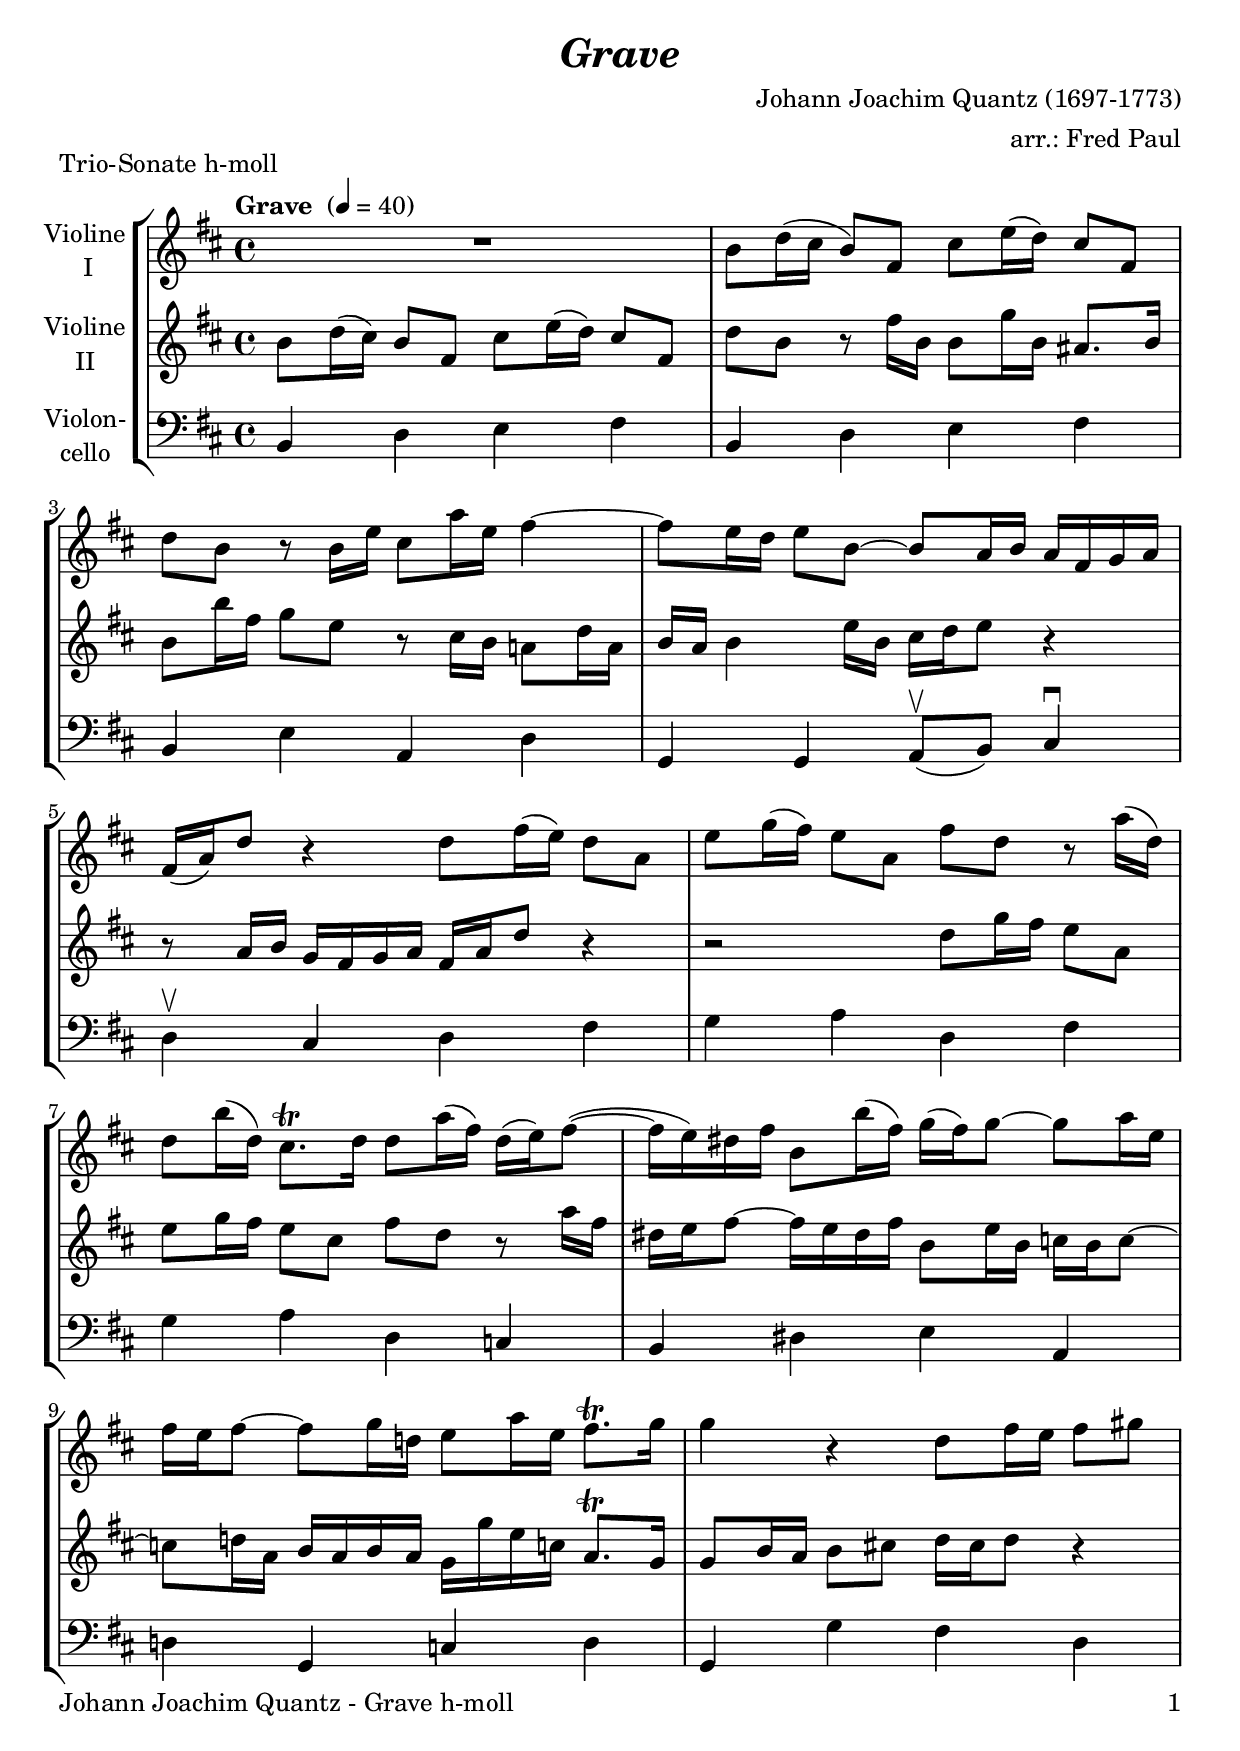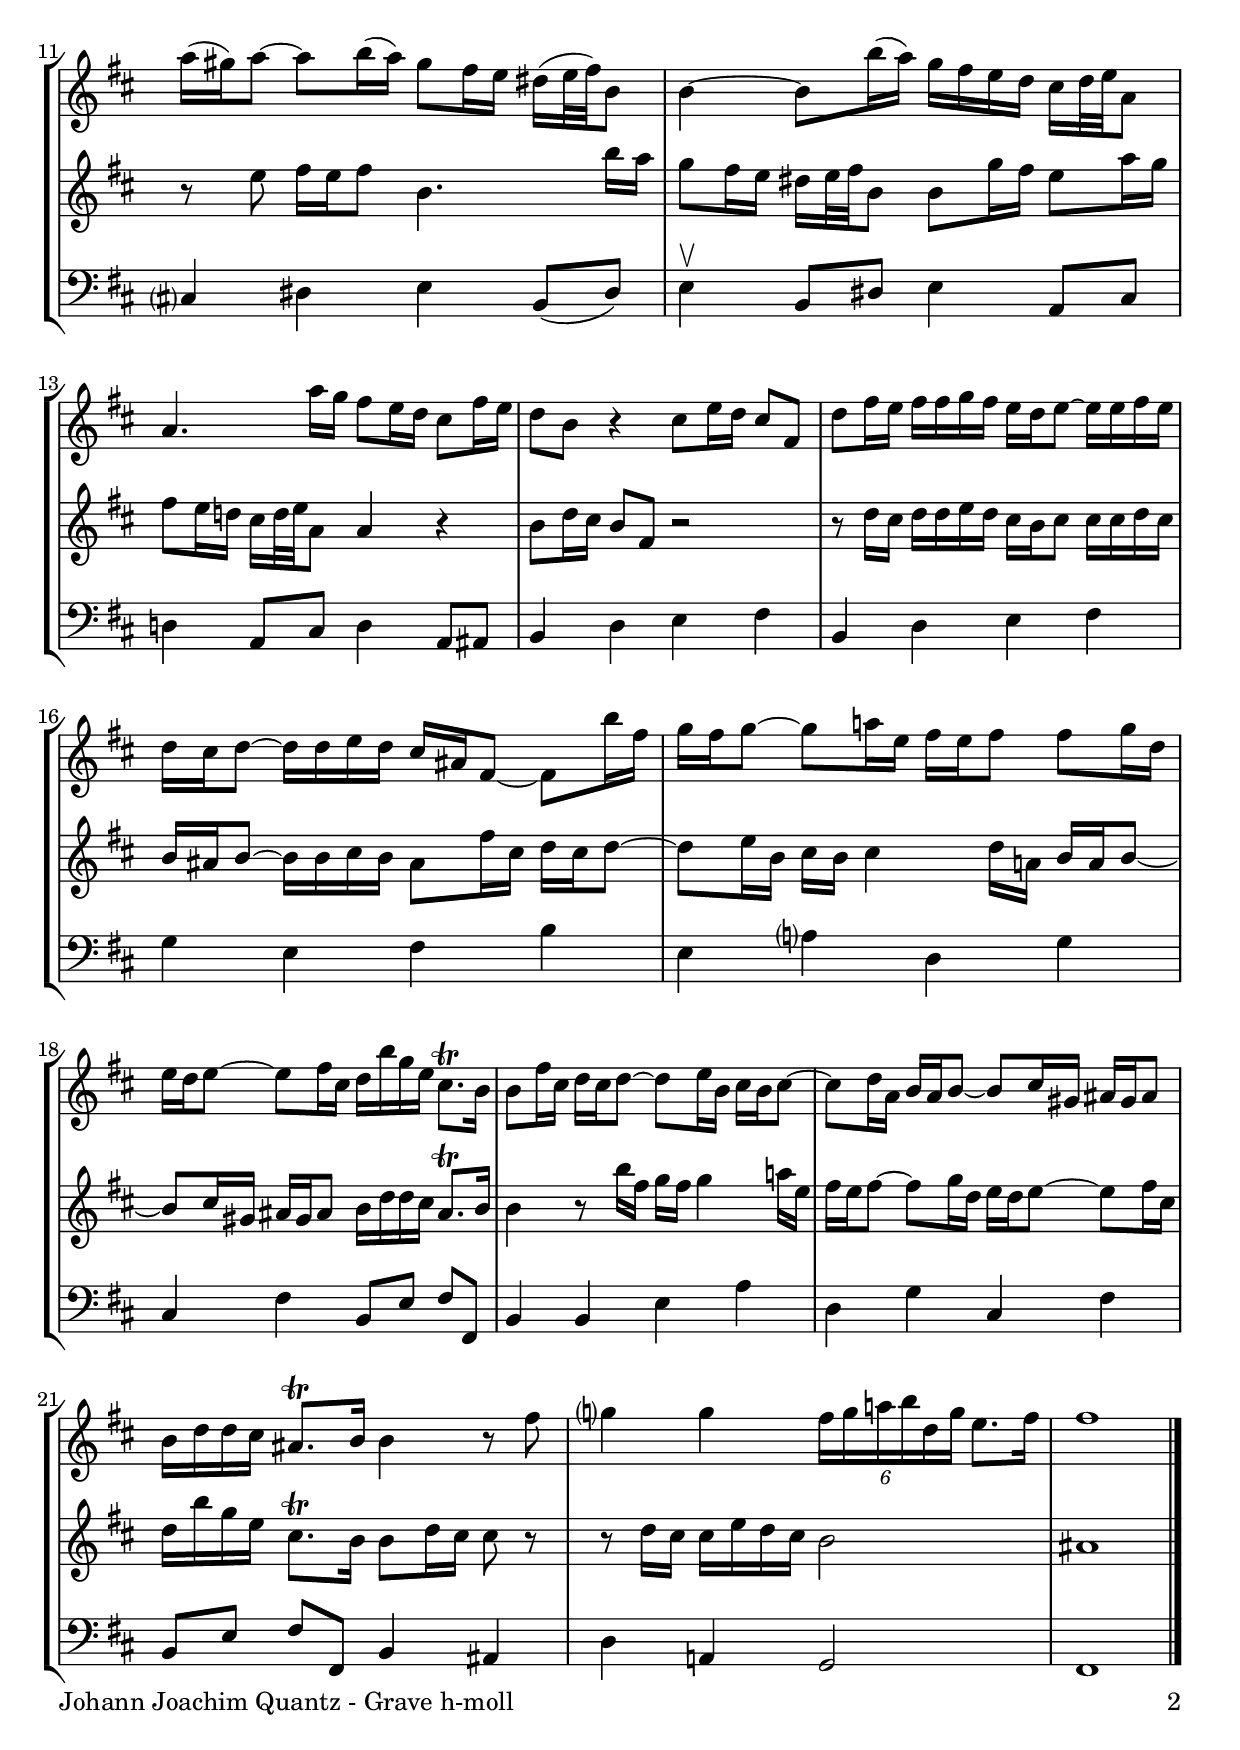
\version "2.20.2"
\include "deutsch.ly"

#(set-global-staff-size 22)

\header {
  title     = \markup \italic "Grave"
  composer  = "Johann Joachim Quantz (1697-1773)"
  arranger  = "arr.: Fred Paul"
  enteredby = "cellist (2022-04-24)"
  piece     = "Trio-Sonate h-moll"
}

voiceconsts = {
 \key h \minor
 \time 4/4
 \clef "treble"
% \numericTimeSignature
 \compressEmptyMeasures
  % Set default beaming for all staves
%  \set Timing.beamExceptions = #'()
%  \set Timing.baseMoment     = #(ly:make-moment 1 4)
%  \set Timing.beatStructure  = #'(1 1 1 1)
 \tempo "Grave " 4=40
}

mivl = "violin"
mipz = "pizzicato strings"
miba = "cello"

va = \relative c'' {
  \voiceconsts

  R1
  h8 d16( cis h8) fis cis' e16( d) cis8 fis,
  d' h r h16 e cis8 a'16 e fis4~

  fis8 e16 d e8 h~ h a16 h a fis g a
  fis( a) d8 r4 d8 fis16( e) d8 a
  e' g16( fis) e8 a, fis' d r a'16( d,)

  d8 h'16( d,) cis8.\trill d16 d8 a'16( fis) d( e) fis8(~
  fis16 e) dis fis h,8 h'16( fis) g( fis) g8~ g a16 e
  fis e fis8~ fis g16 d! e8 a16 e fis8.\trill g16

  g4 r d8 fis16 e fis8 gis
  a16( gis) a8~ a h16( a) gis8 fis16 e dis( e32 fis) h,8

  h4~ h8 h'16( a) g fis e d cis d32 e a,8
  a4. a'16 g fis8 e16 d cis8 fis16 e
  d8 h r4 cis8 e16 d cis8 fis,

  d' fis16 e fis fis g fis e d e8~ e16 e fis e
  d cis d8~ d16 d e d cis ais fis8~ fis h'16 fis
  g fis g8~ g a!16 e fis e fis8 fis g16 d

  e d e8~ e fis16 cis d h' g e cis8.\trill h16
  h8 fis'16 cis d cis d8~ d e16 h cis h cis8~
  cis d16 a h a h8~ h cis16 gis ais gis ais8

  h16 d d cis ais8.\trill h16 h4 r8 fis'
  g?4 g \tuplet 6/4 4 { fis16 g a! h d, g } e8. fis16
  fis1 \bar "|."
}

vb = \relative c'' {
  \voiceconsts

  h8 d16( cis) h8 fis cis' e16( d) cis8 fis,
  d' h r fis'16 h, h8 g'16 h, ais8. h16
  h8 h'16 fis g8 e r cis16 h a!8 d16 a

  h a h4 e16 h cis d e8 r4
  r8 a,16 h g fis g a fis a d8 r4
  r2 d8 g16 fis e8 a,

  e' g16 fis e8 cis fis d r a'16 fis
  dis e fis8~ fis16 e dis fis h,8 e16 h c h c8~
  c d!16 a h a h a g g' e c a8.\trill g16

  g8 h16 a h8 cis! d16 cis d8 r4
  r8 e fis16 e fis8 h,4. h'16 a

  g8 fis16 e dis e32 fis h,8 h g'16 fis e8 a16 g
  fis8 e16 d! cis d32 e a,8 a4 r
  h8 d16 cis h8 fis r2

  r8 d'16 cis d d e d cis h cis8 cis16 cis d cis
  h ais h8~ h16 h cis h ais8 fis'16 cis d cis d8~
  d e16 h cis h cis4 d16 a! h a h8~

  h cis16 gis ais gis ais8 h16 d d cis ais8.\trill h16
  h4 r8 h'16 fis g fis g4 a!16 e
  fis e fis8~ fis g16 d e d e8~ e fis16 cis

  d h' g e cis8.\trill h16 h8 d16 cis cis8 r
  r d16 cis cis e d cis h2
  ais1 \bar "|."
}

vc = \relative c {
  \voiceconsts
  \clef "bass"

  h4 d e fis
  h, d e fis
  h, e a, d

  g, g a8(\upbow h) cis4\downbow
  d\upbow cis d fis
  g a d, fis

  g a d, c
  h dis e a,
  d! g, c d

  g, g' fis d
  cis? dis e h8( dis)

  e4\upbow h8 dis e4 a,8 cis
  d!4 a8 cis d4 a8 ais
  h4 d e fis

  h, d e fis
  g e fis h
  e, a? d, g

  cis, fis h,8 e fis[ fis,]
  h4 h e a
  d, g cis, fis

  h,8 e fis[ fis,] h4 ais
  d a! g2
  fis1 \bar "|."
}


music = \new StaffGroup <<
      \new Staff {
        \set Staff.midiInstrument = \mivl
        \set Staff.instrumentName = \markup \center-column { "Violine" " I" }
        \transpose h h { \va }
      }
      
      \new Staff {
        \set Staff.midiInstrument = \mivl
        \set Staff.instrumentName = \markup \center-column { "Violine" "II" }
        \transpose h h { \vb }
      }
      
      \new Staff {
        \set Staff.midiInstrument = \miba
        \set Staff.instrumentName = \markup \center-column { "Violon-" "cello" }
        \transpose h h { \vc }
      }
>>

\book {
   \paper {
    print-page-number = ##t
    print-first-page-number = ##t
    ragged-last-bottom = ##f
    oddHeaderMarkup = \markup \null
    evenHeaderMarkup = \markup \null
    oddFooterMarkup = \markup {
      \fill-line {
%        \on-the-fly #print-page-number-check-first
        "Johann Joachim Quantz - Grave h-moll" \fromproperty #'page:page-number-string
      }
    }
    evenFooterMarkup = \oddFooterMarkup
  } \score {
    \music
    \layout {}
  }

  \score {
    \unfoldRepeats \music

    \midi {
      \context {
        \Score
      }
    }
  }
}